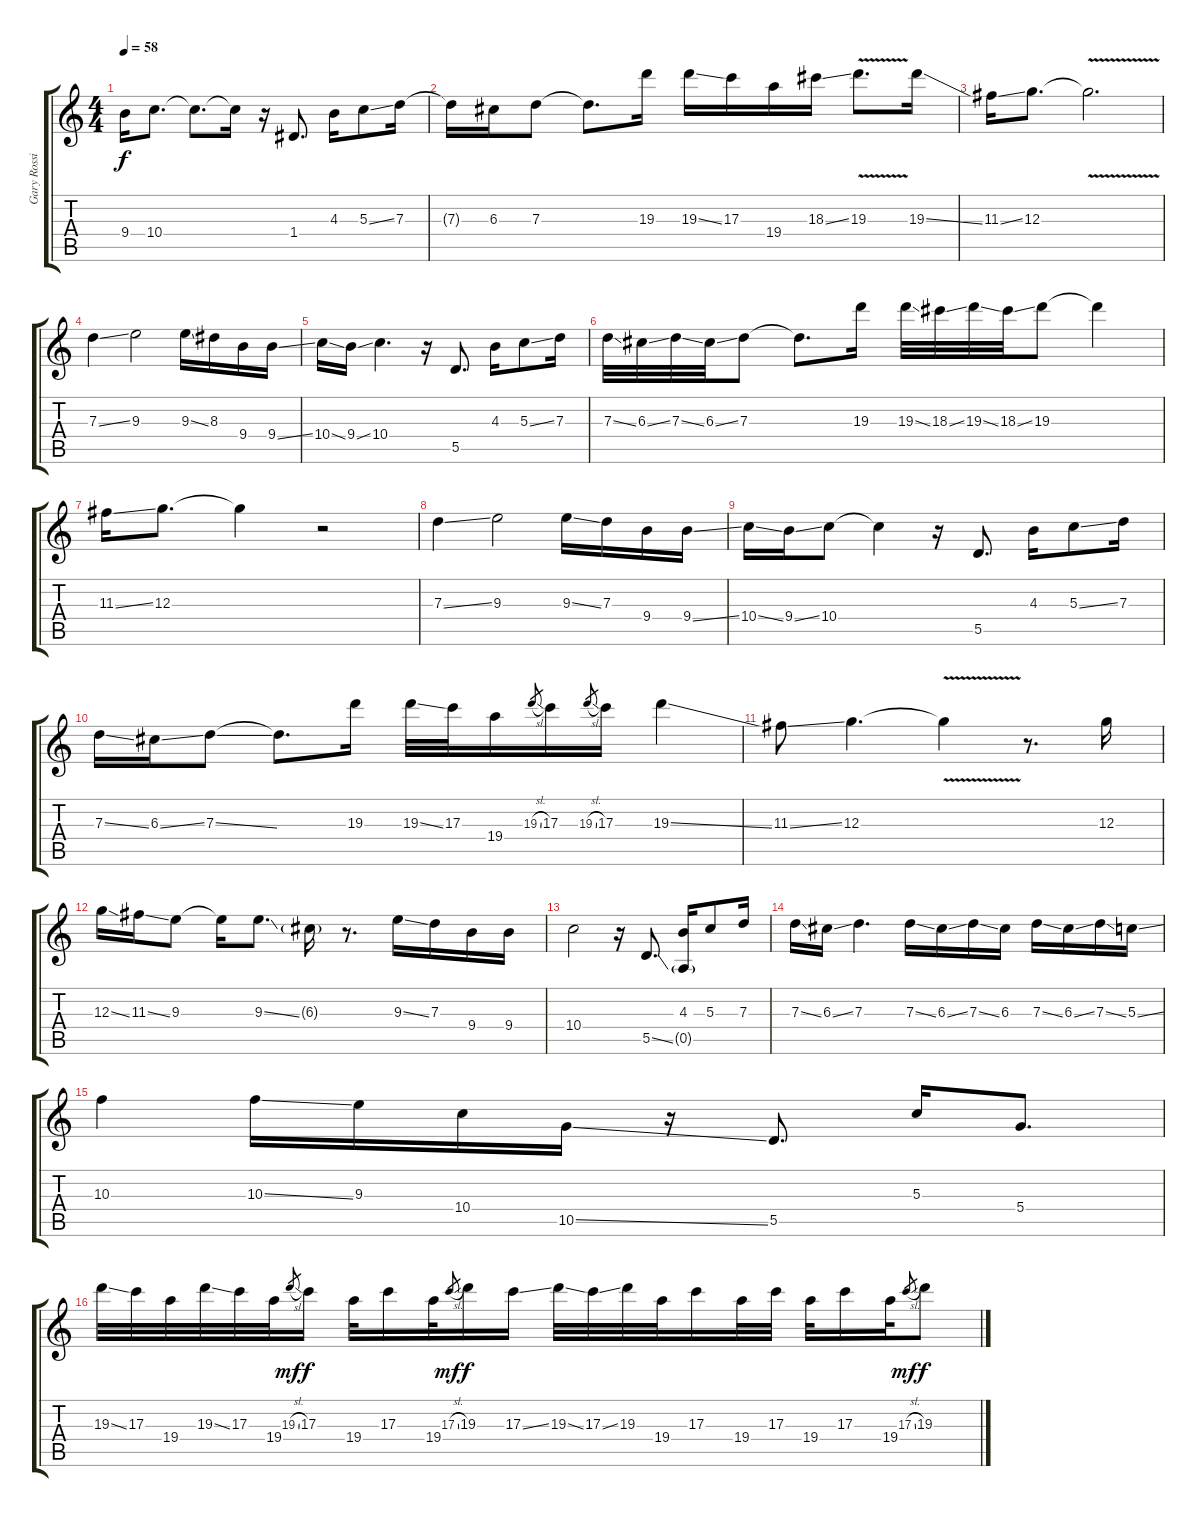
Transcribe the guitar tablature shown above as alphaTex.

\track ("Gary Rossington (Slide/Rythm Guitar)" "Gary Rossi") {instrument overdrivenguitar}
\staff {score tabs}
\tuning (E4 B3 G3 D3 A2 E2) {hide}
\ts (4 4)
\tempo 58
\clef g2
\ks c
9.4{t}.16{dy f} 10.4.8{d} 10.4{t}.8{d} 10.4{t}.16 r.16 1.4.8{d} 4.3.16 5.3{ss}.8 7.3.16 |
7.3{t}.16 6.3.16 7.3.8 7.3{t}.8{d} 19.3.16 19.3{ss}.16 17.3.16 19.4.16 18.3{ss}.16 19.3{v}.8{d} 19.3{ss}.16 |
11.3{ss}.16 12.3.8{d} 12.3{v t}.2{d} |
7.3{ss}.4 9.3.2 9.3{ss}.16 8.3.16 9.4.16 9.4{ss}.16 |
10.4{ss}.16 9.4{ss}.16 10.4.4{d} r.16 5.5.8{d} 4.3.16 5.3{ss}.8 7.3.16 |
7.3{ss}.32 6.3{ss}.32 7.3{ss}.32 6.3{ss}.32 7.3.8 7.3{t}.8{d} 19.3.16 19.3{ss}.32 18.3{ss}.32 19.3{ss}.32 18.3{ss}.32 19.3.8 19.3{t}.4 |
11.3{ss}.16 12.3.8{d} 12.3{t}.4 r.2 |
7.3{ss}.4 9.3.2 9.3{ss}.16 7.3.16 9.4.16 9.4{ss}.16 |
10.4{ss}.16 9.4{ss}.16 10.4.8 10.4{t}.4 r.16 5.5.8{d} 4.3.16 5.3{ss}.8 7.3.16 |
7.3{ss}.16 6.3{ss}.16 7.3{ss}.8 7.3{t}.8{d} 19.3.16 19.3{ss}.32 17.3.32 19.4.16 19.3{sl}.8{gr} 17.3.16 19.3{sl}.8{gr} 17.3.16 19.3{ss}.4 |
11.3{ss}.8 12.3.4{d} 12.3{v t}.4 r.8{d} 12.3.16 |
12.3{ss}.16 11.3{ss}.16 9.3.8 9.3{t}.16 9.3{ss}.8{d} 6.3{g}.16 r.8{d} 9.3{ss}.16 7.3.16 9.4.16 9.4.16 |
10.4.2 r.16 5.5{ss}.8{d} (4.3 0.5{g}).16 5.3.8 7.3.16 |
7.3{ss}.16 6.3{ss}.16 7.3.4{d} 7.3{ss}.16 6.3{ss}.16 7.3{ss}.16 6.3.16 7.3{ss}.16 6.3{ss}.16 7.3{ss}.16 5.3{ss}.16 |
10.3.4 10.3{ss}.16 9.3.16 10.4.16 10.5{ss}.16 r.16 5.5.8{d} 5.3.16 5.4.8{d} |
19.3{ss}.32 17.3.32 19.4.32 19.3{ss}.32 17.3.32 19.4.32 19.3{sl}.8{gr dy mf} 17.3.16{dy f} 19.4.32 17.3.16 19.4.32 17.3{sl}.8{gr dy mf} 19.3.16{dy f} 17.3{ss}.16 19.3{ss}.32 17.3{ss}.32 19.3.32 19.4.32 17.3.16 19.4.32 17.3.32 19.4.32 17.3.16 19.4.32 17.3{sl}.8{gr dy mf} 19.3.8{dy f}
